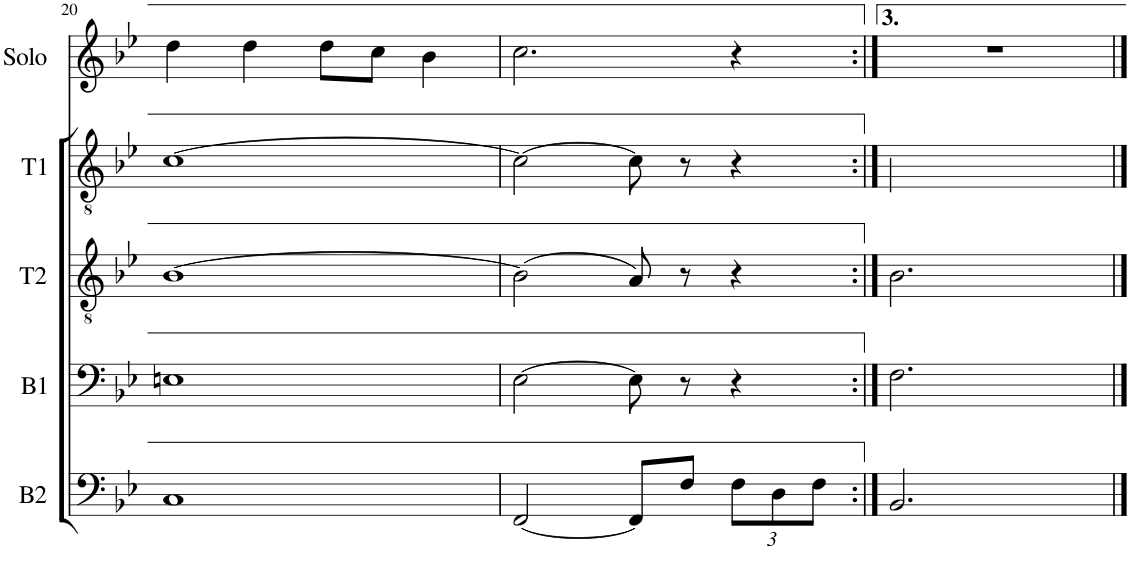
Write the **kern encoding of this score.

**kern	**kern	**kern	**kern	**kern
*part5	*part4	*part3	*part2	*part1
*staff5	*staff4	*staff3	*staff2	*staff1
*I"Bas 2	*I"Bas 1	*I"Tenor 2	*I"Tenor 1	*I"Solo
*I'B2	*I'B1	*I'T2	*I'T1	*I'Solo
!!LO:PB:g=z
*clefF4	*clefF4	*clefGv2	*clefGv2	*clefG2
*k[b-e-]	*k[b-e-]	*k[b-e-]	*k[b-e-]	*k[b-e-]
*M4/4	*M4/4	*M4/4	*M4/4	*M4/4
*met(c)	*met(c)	*met(c)	*met(c)	*met(c)
=20	=20	=20	=20	=20
1C	1En	[1B-	[1c	4dd\
.	.	.	.	4dd\
.	.	.	.	8dd\L
.	.	.	.	8cc\J
.	.	.	.	4b-\
=21	=21	=21	=21	=21
[2FF/	[2E-\	(2B-\]	2c\_	2.cc\
8FF/L]	8E-\]	8A/)	8c\]	.
8F/J	8r	8r	8r	.
*Xbrackettup	*	*	*	*
12F\L	4r	4r	4r	4r
12D\	.	.	.	.
12F\J	.	.	.	.
=22:|!	=22:|!	=22:|!	=22:|!	=22:|!
2.BB-/	2.F\	2.B-\	2.d\	1r
4ryy	4ryy	4ryy	4ryy	.
==	==	==	==	==
*-	*-	*-	*-	*-
